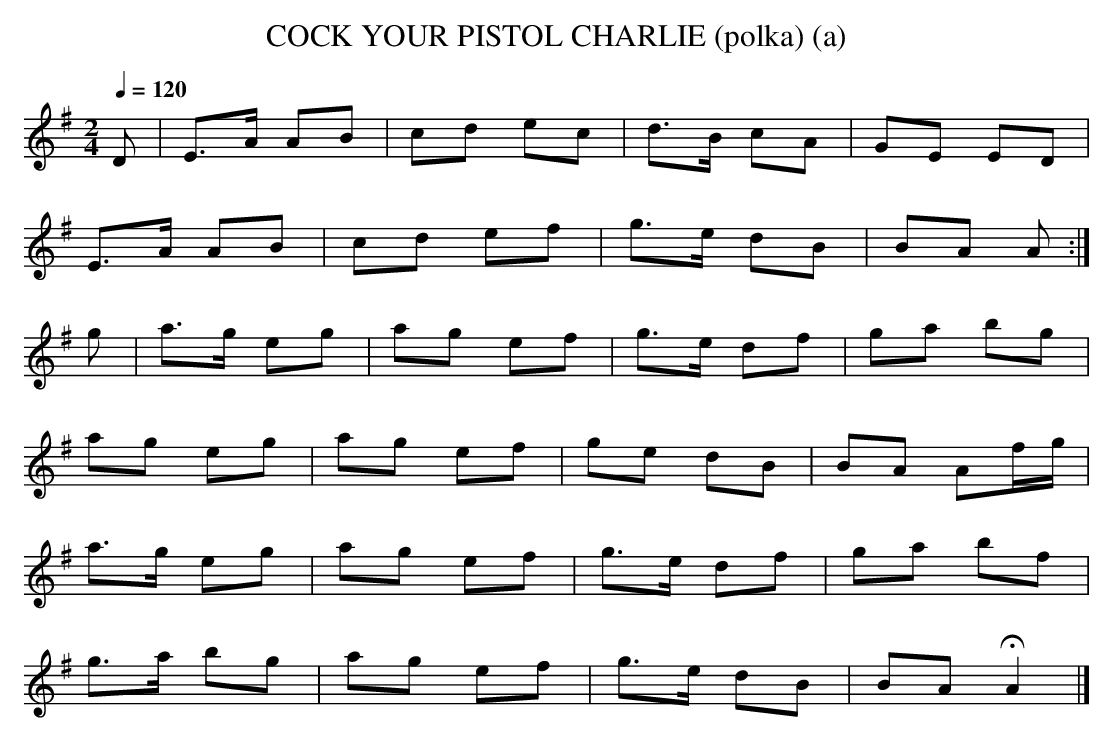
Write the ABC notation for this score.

X:1
T:COCK YOUR PISTOL CHARLIE (polka) (a)
Q:1/4=120
L:1/8
M:2/4
K:Ador
D|E>A AB|cd ec|d>B cA|GE ED|
E>A AB|cd ef|g>e dB|BA A:|
g|a>g eg|ag ef|g>e df|ga bg|
ag eg|ag ef|ge dB|BA Af/g/|
a>g eg|ag ef|g>e df|ga bf|
g>a bg|ag ef|g>e dB|BA HA2|]
